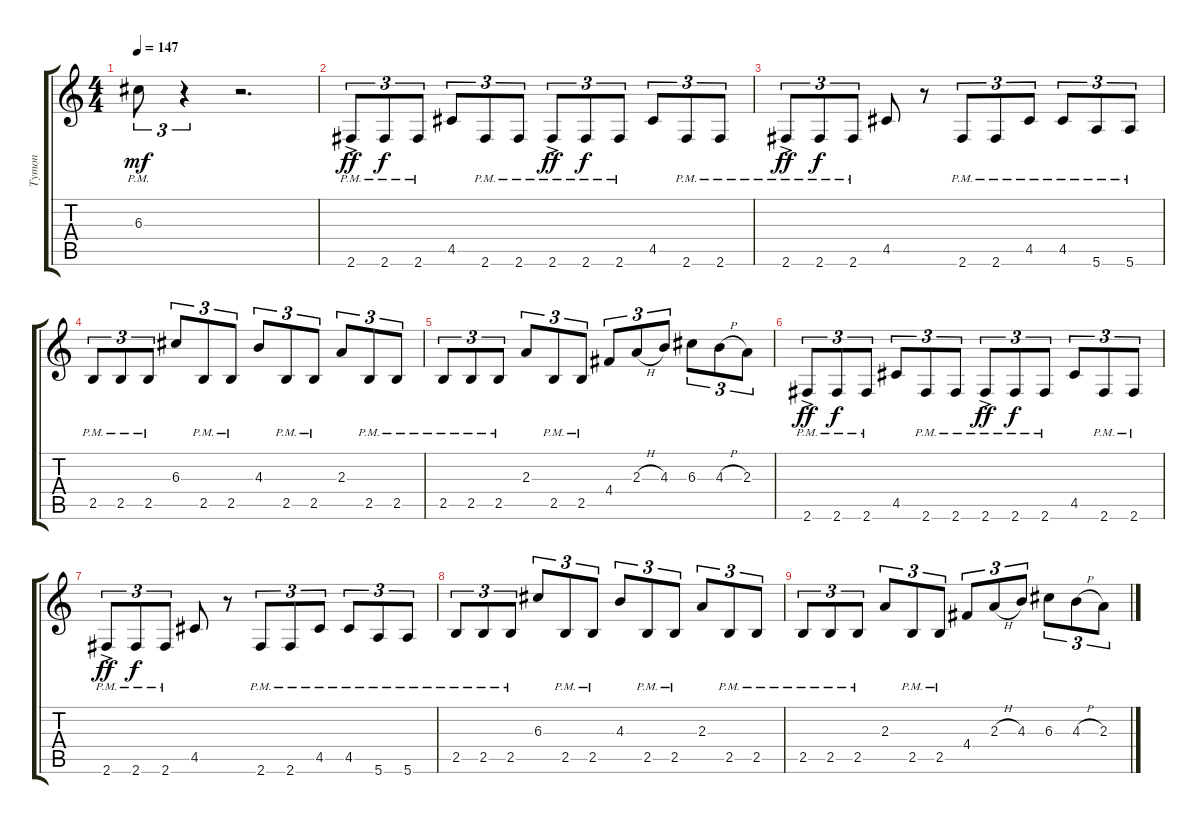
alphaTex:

\track ("Tymon" "Tymon") {instrument distortionguitar}
\staff {score tabs}
\tuning (E4 B3 G3 D3 A2 E2) {hide}
\ts (4 4)
\tempo 147
\clef g2
\ks c
6.3{pm}.8{tu (3 2) dy mf} r.4{tu (3 2)} r.2{d} |
2.6{ac pm}.8{tu (3 2) dy ff} 2.6{pm}.8{tu (3 2) dy f} 2.6{pm}.8{tu (3 2)} 4.5.8{tu (3 2)} 2.6{pm}.8{tu (3 2)} 2.6{pm}.8{tu (3 2)} 2.6{ac pm}.8{tu (3 2) dy ff} 2.6{pm}.8{tu (3 2) dy f} 2.6{pm}.8{tu (3 2)} 4.5.8{tu (3 2)} 2.6{pm}.8{tu (3 2)} 2.6{pm}.8{tu (3 2)} |
2.6{ac pm}.8{tu (3 2) dy ff} 2.6{pm}.8{tu (3 2) dy f} 2.6{pm}.8{tu (3 2)} 4.5.8 r.8 2.6{pm}.8{tu (3 2)} 2.6{pm}.8{tu (3 2)} 4.5{pm}.8{tu (3 2)} 4.5{pm}.8{tu (3 2)} 5.6{pm}.8{tu (3 2)} 5.6{pm}.8{tu (3 2)} |
2.5{pm}.8{tu (3 2)} 2.5{pm}.8{tu (3 2)} 2.5{pm}.8{tu (3 2)} 6.3.8{tu (3 2)} 2.5{pm}.8{tu (3 2)} 2.5{pm}.8{tu (3 2)} 4.3.8{tu (3 2)} 2.5{pm}.8{tu (3 2)} 2.5{pm}.8{tu (3 2)} 2.3.8{tu (3 2)} 2.5{pm}.8{tu (3 2)} 2.5{pm}.8{tu (3 2)} |
2.5{pm}.8{tu (3 2)} 2.5{pm}.8{tu (3 2)} 2.5{pm}.8{tu (3 2)} 2.3.8{tu (3 2)} 2.5{pm}.8{tu (3 2)} 2.5{pm}.8{tu (3 2)} 4.4.8{tu (3 2)} 2.3{h}.8{tu (3 2)} 4.3.8{tu (3 2)} 6.3.8{tu (3 2)} 4.3{h}.8{tu (3 2)} 2.3.8{tu (3 2)} |
2.6{ac pm}.8{tu (3 2) dy ff} 2.6{pm}.8{tu (3 2) dy f} 2.6{pm}.8{tu (3 2)} 4.5.8{tu (3 2)} 2.6{pm}.8{tu (3 2)} 2.6{pm}.8{tu (3 2)} 2.6{ac pm}.8{tu (3 2) dy ff} 2.6{pm}.8{tu (3 2) dy f} 2.6{pm}.8{tu (3 2)} 4.5.8{tu (3 2)} 2.6{pm}.8{tu (3 2)} 2.6{pm}.8{tu (3 2)} |
2.6{ac pm}.8{tu (3 2) dy ff} 2.6{pm}.8{tu (3 2) dy f} 2.6{pm}.8{tu (3 2)} 4.5.8 r.8 2.6{pm}.8{tu (3 2)} 2.6{pm}.8{tu (3 2)} 4.5{pm}.8{tu (3 2)} 4.5{pm}.8{tu (3 2)} 5.6{pm}.8{tu (3 2)} 5.6{pm}.8{tu (3 2)} |
2.5{pm}.8{tu (3 2)} 2.5{pm}.8{tu (3 2)} 2.5{pm}.8{tu (3 2)} 6.3.8{tu (3 2)} 2.5{pm}.8{tu (3 2)} 2.5{pm}.8{tu (3 2)} 4.3.8{tu (3 2)} 2.5{pm}.8{tu (3 2)} 2.5{pm}.8{tu (3 2)} 2.3.8{tu (3 2)} 2.5{pm}.8{tu (3 2)} 2.5{pm}.8{tu (3 2)} |
2.5{pm}.8{tu (3 2)} 2.5{pm}.8{tu (3 2)} 2.5{pm}.8{tu (3 2)} 2.3.8{tu (3 2)} 2.5{pm}.8{tu (3 2)} 2.5{pm}.8{tu (3 2)} 4.4.8{tu (3 2)} 2.3{h}.8{tu (3 2)} 4.3.8{tu (3 2)} 6.3.8{tu (3 2)} 4.3{h}.8{tu (3 2)} 2.3.8{tu (3 2)}
